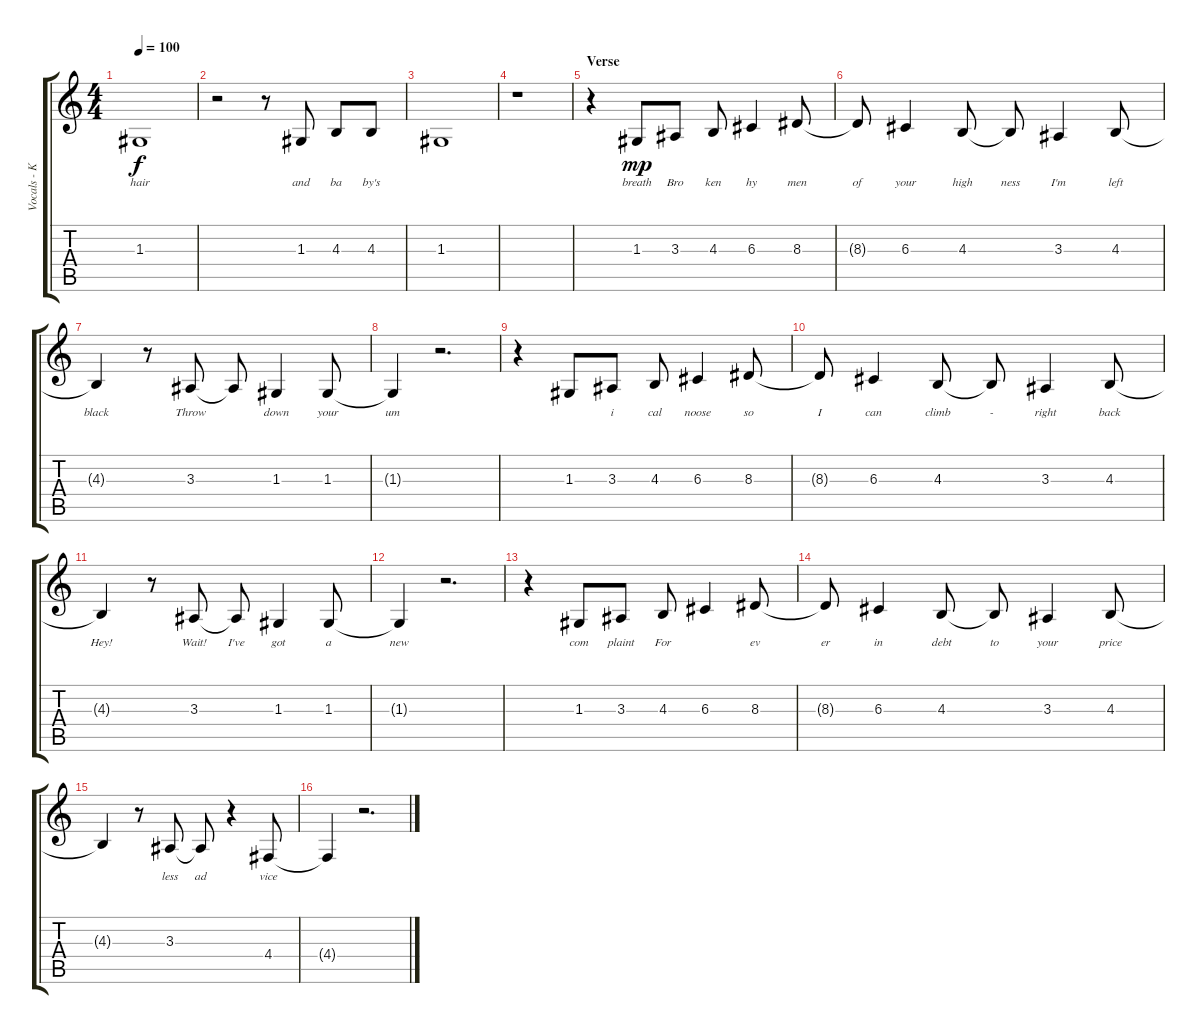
\track ("Vocals - Kurt Cobain" "Vocals - K") {instrument violin}
\staff {score tabs}
\tuning (E4 B3 G3 D3 A2 E2) {hide}
\ts (4 4)
\tempo 100
\clef g2
\ks c
1.3.1{lyrics (0 "hair") lyrics (1 "") lyrics (2 "") lyrics (3 "") lyrics (4 "") dy f} |
r.2 r.8 1.3.8{lyrics (0 "and") lyrics (1 "") lyrics (2 "") lyrics (3 "") lyrics (4 "")} 4.3.8{lyrics (0 "ba") lyrics (1 "") lyrics (2 "") lyrics (3 "") lyrics (4 "")} 4.3.8{lyrics (0 "by's") lyrics (1 "") lyrics (2 "") lyrics (3 "") lyrics (4 "")} |
1.3.1{lyrics (0 "") lyrics (1 "") lyrics (2 "") lyrics (3 "") lyrics (4 "")} |
r.1 |
\section ("" "Verse")
r.4 1.3.8{lyrics (0 "breath") lyrics (1 "") lyrics (2 "") lyrics (3 "") lyrics (4 "") dy mp} 3.3.8{lyrics (0 "Bro") lyrics (1 "") lyrics (2 "") lyrics (3 "") lyrics (4 "")} 4.3.8{lyrics (0 "ken") lyrics (1 "") lyrics (2 "") lyrics (3 "") lyrics (4 "")} 6.3.4{lyrics (0 "hy") lyrics (1 "") lyrics (2 "") lyrics (3 "") lyrics (4 "")} 8.3.8{lyrics (0 "men") lyrics (1 "") lyrics (2 "") lyrics (3 "") lyrics (4 "")} |
8.3{t}.8{lyrics (0 "of") lyrics (1 "") lyrics (2 "") lyrics (3 "") lyrics (4 "")} 6.3.4{lyrics (0 "your") lyrics (1 "") lyrics (2 "") lyrics (3 "") lyrics (4 "")} 4.3.8{lyrics (0 "high") lyrics (1 "") lyrics (2 "") lyrics (3 "") lyrics (4 "")} 4.3{t}.8{lyrics (0 "ness") lyrics (1 "") lyrics (2 "") lyrics (3 "") lyrics (4 "")} 3.3.4{lyrics (0 "I'm") lyrics (1 "") lyrics (2 "") lyrics (3 "") lyrics (4 "")} 4.3.8{lyrics (0 "left") lyrics (1 "") lyrics (2 "") lyrics (3 "") lyrics (4 "")} |
4.3{t}.4{lyrics (0 "black") lyrics (1 "") lyrics (2 "") lyrics (3 "") lyrics (4 "")} r.8 3.3.8{lyrics (0 "Throw") lyrics (1 "") lyrics (2 "") lyrics (3 "") lyrics (4 "")} 3.3{t}.8{lyrics (0 "") lyrics (1 "") lyrics (2 "") lyrics (3 "") lyrics (4 "")} 1.3.4{lyrics (0 "down") lyrics (1 "") lyrics (2 "") lyrics (3 "") lyrics (4 "")} 1.3.8{lyrics (0 "your") lyrics (1 "") lyrics (2 "") lyrics (3 "") lyrics (4 "")} |
1.3{t}.4{lyrics (0 "um") lyrics (1 "") lyrics (2 "") lyrics (3 "") lyrics (4 "")} r.2{d} |
r.4 1.3.8{lyrics (0 "") lyrics (1 "") lyrics (2 "") lyrics (3 "") lyrics (4 "")} 3.3.8{lyrics (0 "i") lyrics (1 "") lyrics (2 "") lyrics (3 "") lyrics (4 "")} 4.3.8{lyrics (0 "cal") lyrics (1 "") lyrics (2 "") lyrics (3 "") lyrics (4 "")} 6.3.4{lyrics (0 "noose") lyrics (1 "") lyrics (2 "") lyrics (3 "") lyrics (4 "")} 8.3.8{lyrics (0 "so") lyrics (1 "") lyrics (2 "") lyrics (3 "") lyrics (4 "")} |
8.3{t}.8{lyrics (0 "I") lyrics (1 "") lyrics (2 "") lyrics (3 "") lyrics (4 "")} 6.3.4{lyrics (0 "can") lyrics (1 "") lyrics (2 "") lyrics (3 "") lyrics (4 "")} 4.3.8{lyrics (0 "climb") lyrics (1 "") lyrics (2 "") lyrics (3 "") lyrics (4 "")} 4.3{t}.8{lyrics (0 "-") lyrics (1 "") lyrics (2 "") lyrics (3 "") lyrics (4 "")} 3.3.4{lyrics (0 "right") lyrics (1 "") lyrics (2 "") lyrics (3 "") lyrics (4 "")} 4.3.8{lyrics (0 "back") lyrics (1 "") lyrics (2 "") lyrics (3 "") lyrics (4 "")} |
4.3{t}.4{lyrics (0 "Hey!") lyrics (1 "") lyrics (2 "") lyrics (3 "") lyrics (4 "")} r.8 3.3.8{lyrics (0 "Wait!") lyrics (1 "") lyrics (2 "") lyrics (3 "") lyrics (4 "")} 3.3{t}.8{lyrics (0 "I've") lyrics (1 "") lyrics (2 "") lyrics (3 "") lyrics (4 "")} 1.3.4{lyrics (0 "got") lyrics (1 "") lyrics (2 "") lyrics (3 "") lyrics (4 "")} 1.3.8{lyrics (0 "a") lyrics (1 "") lyrics (2 "") lyrics (3 "") lyrics (4 "")} |
1.3{t}.4{lyrics (0 "new") lyrics (1 "") lyrics (2 "") lyrics (3 "") lyrics (4 "")} r.2{d} |
r.4 1.3.8{lyrics (0 "com") lyrics (1 "") lyrics (2 "") lyrics (3 "") lyrics (4 "")} 3.3.8{lyrics (0 "plaint") lyrics (1 "") lyrics (2 "") lyrics (3 "") lyrics (4 "")} 4.3.8{lyrics (0 "For") lyrics (1 "") lyrics (2 "") lyrics (3 "") lyrics (4 "")} 6.3.4{lyrics (0 "") lyrics (1 "") lyrics (2 "") lyrics (3 "") lyrics (4 "")} 8.3.8{lyrics (0 "ev") lyrics (1 "") lyrics (2 "") lyrics (3 "") lyrics (4 "")} |
8.3{t}.8{lyrics (0 "er") lyrics (1 "") lyrics (2 "") lyrics (3 "") lyrics (4 "")} 6.3.4{lyrics (0 "in") lyrics (1 "") lyrics (2 "") lyrics (3 "") lyrics (4 "")} 4.3.8{lyrics (0 "debt") lyrics (1 "") lyrics (2 "") lyrics (3 "") lyrics (4 "")} 4.3{t}.8{lyrics (0 "to") lyrics (1 "") lyrics (2 "") lyrics (3 "") lyrics (4 "")} 3.3.4{lyrics (0 "your") lyrics (1 "") lyrics (2 "") lyrics (3 "") lyrics (4 "")} 4.3.8{lyrics (0 "price") lyrics (1 "") lyrics (2 "") lyrics (3 "") lyrics (4 "")} |
4.3{t}.4{lyrics (0 "") lyrics (1 "") lyrics (2 "") lyrics (3 "") lyrics (4 "")} r.8 3.3.8{lyrics (0 "less") lyrics (1 "") lyrics (2 "") lyrics (3 "") lyrics (4 "")} 3.3{t}.8{lyrics (0 "ad") lyrics (1 "") lyrics (2 "") lyrics (3 "") lyrics (4 "")} r.4 4.4.8{lyrics (0 "vice") lyrics (1 "") lyrics (2 "") lyrics (3 "") lyrics (4 "")} |
4.4{t}.4{lyrics (0 "") lyrics (1 "") lyrics (2 "") lyrics (3 "") lyrics (4 "")} r.2{d}
